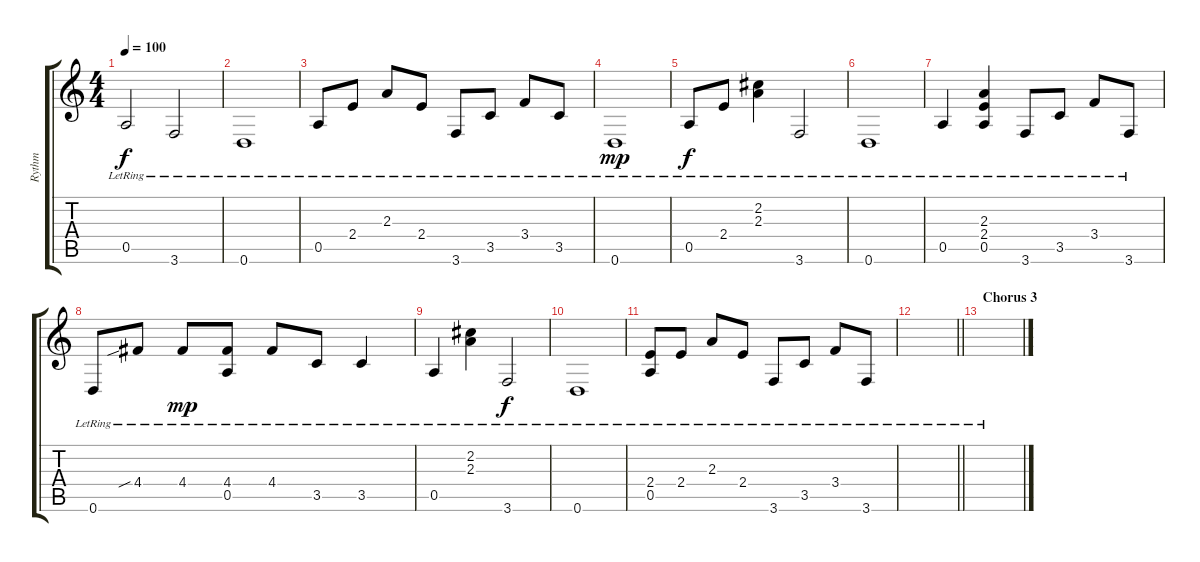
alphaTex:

\track ("Rythm" "Rythm") {instrument electricguitarclean}
\staff {score tabs}
\tuning (E4 B3 G3 D3 A2 D2) {hide}
\ts (4 4)
\tempo 100
\clef g2
\ks c
0.5{lr}.2{dy f} 3.6{lr}.2 |
0.6{lr}.1 |
0.5{lr}.8 2.4{lr}.8 2.3{lr}.8 2.4{lr}.8 3.6{lr}.8 3.5{lr}.8 3.4{lr}.8 3.5{lr}.8 |
0.6{lr}.1{dy mp} |
0.5{lr}.8{dy f} 2.4{lr}.8 (2.2{lr} 2.3{lr}).4 3.6{lr}.2 |
0.6{lr}.1 |
0.5{lr}.4 (2.3{lr} 2.4{lr} 0.5{lr}).4 3.6{lr}.8 3.5{lr}.8 3.4{lr}.8 3.6{lr}.8 |
0.6{lr}.8 4.4{sib lr}.8 4.4{lr}.8{dy mp} (4.4{lr} 0.5{lr}).8 4.4{lr}.8 3.5{lr}.8 3.5{lr}.4 |
0.5{lr}.4 (2.2{lr} 2.3{lr}).4 3.6{lr}.2{dy f} |
0.6{lr}.1 |
(2.4{lr} 0.5{lr}).8 2.4{lr}.8 2.3{lr}.8 2.4{lr}.8 3.6{lr}.8 3.5{lr}.8 3.4{lr}.8 3.6{lr}.8 |
\barLineRight lightlight
|
\section ("" "Chorus 3")
